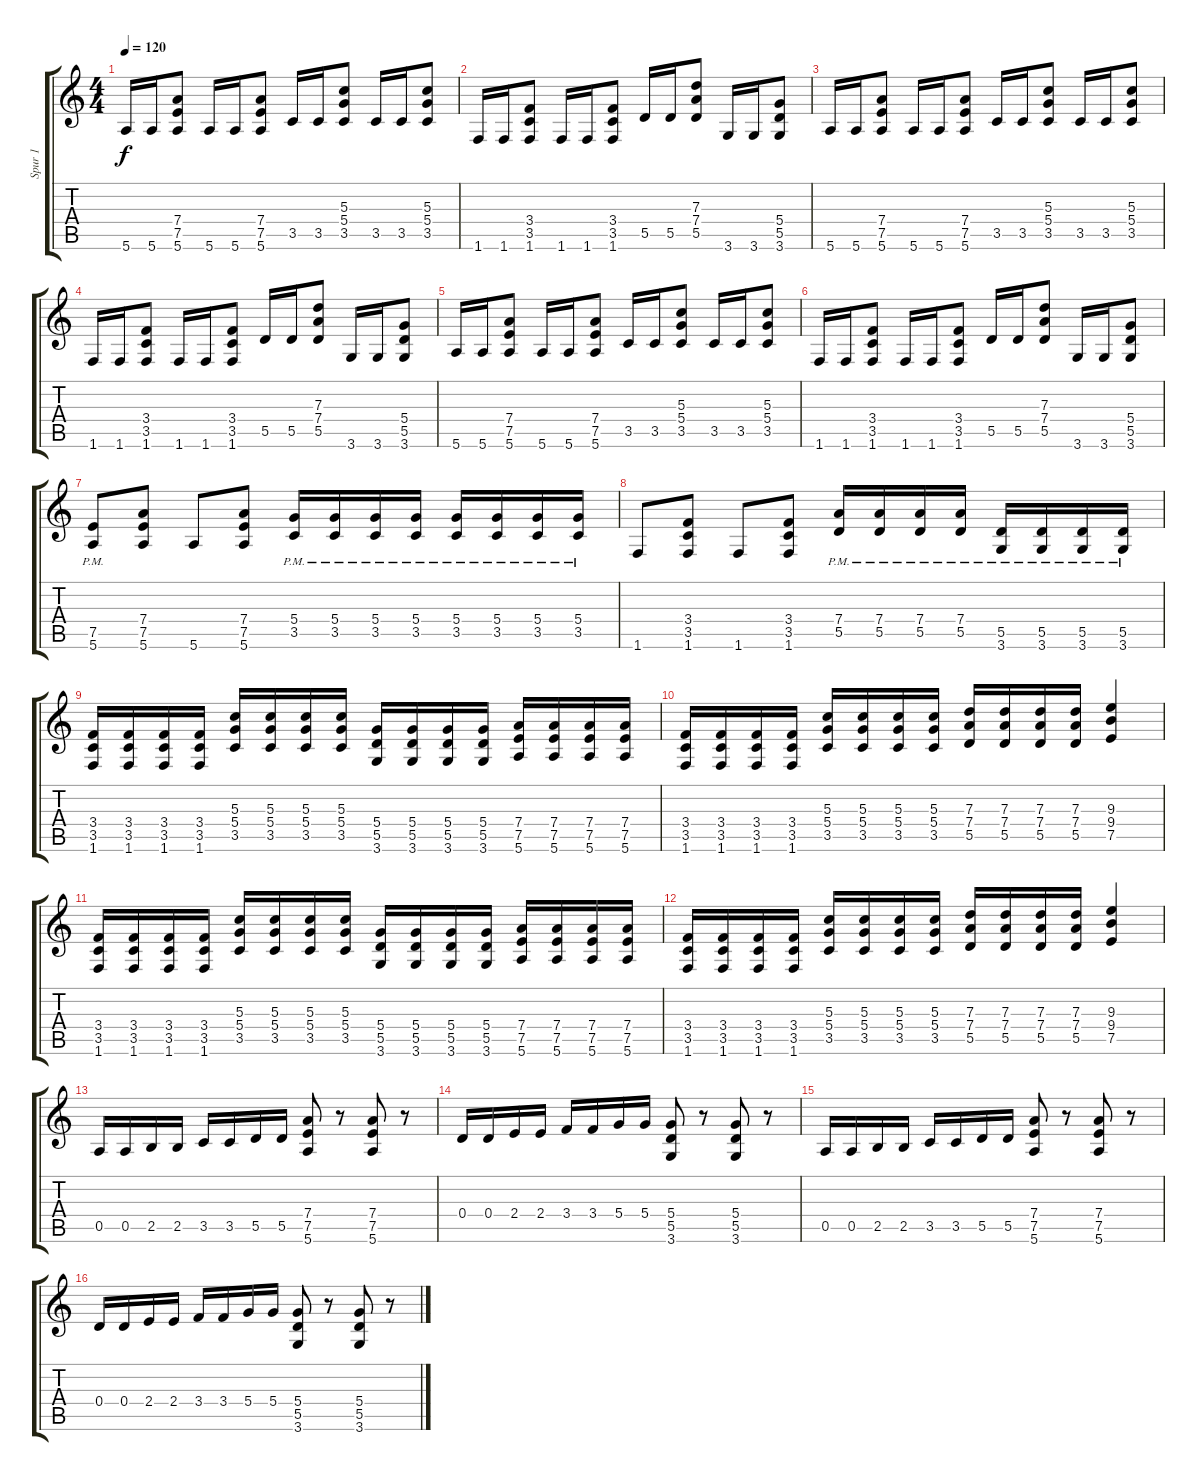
\track ("Spur 1" "Spur 1") {instrument distortionguitar}
\staff {score tabs}
\tuning (E4 B3 G3 D3 A2 E2) {hide}
\ts (4 4)
\tempo 120
\clef g2
\ks c
5.6.16{dy f} 5.6.16 (7.4 7.5 5.6).8 5.6.16 5.6.16 (7.4 7.5 5.6).8 3.5.16 3.5.16 (5.3 5.4 3.5).8 3.5.16 3.5.16 (5.3 5.4 3.5).8 |
1.6.16 1.6.16 (3.4 3.5 1.6).8 1.6.16 1.6.16 (3.4 3.5 1.6).8 5.5.16 5.5.16 (7.3 7.4 5.5).8 3.6.16 3.6.16 (5.4 5.5 3.6).8 |
5.6.16 5.6.16 (7.4 7.5 5.6).8 5.6.16 5.6.16 (7.4 7.5 5.6).8 3.5.16 3.5.16 (5.3 5.4 3.5).8 3.5.16 3.5.16 (5.3 5.4 3.5).8 |
1.6.16 1.6.16 (3.4 3.5 1.6).8 1.6.16 1.6.16 (3.4 3.5 1.6).8 5.5.16 5.5.16 (7.3 7.4 5.5).8 3.6.16 3.6.16 (5.4 5.5 3.6).8 |
5.6.16 5.6.16 (7.4 7.5 5.6).8 5.6.16 5.6.16 (7.4 7.5 5.6).8 3.5.16 3.5.16 (5.3 5.4 3.5).8 3.5.16 3.5.16 (5.3 5.4 3.5).8 |
1.6.16 1.6.16 (3.4 3.5 1.6).8 1.6.16 1.6.16 (3.4 3.5 1.6).8 5.5.16 5.5.16 (7.3 7.4 5.5).8 3.6.16 3.6.16 (5.4 5.5 3.6).8 |
(7.5{pm} 5.6).8 (7.4 7.5 5.6).8 5.6.8 (7.4 7.5 5.6).8 (5.4 3.5{pm}).16 (5.4 3.5{pm}).16 (5.4 3.5{pm}).16 (5.4 3.5{pm}).16 (5.4 3.5{pm}).16 (5.4 3.5{pm}).16 (5.4 3.5{pm}).16 (5.4 3.5{pm}).16 |
1.6.8 (3.4 3.5 1.6).8 1.6.8 (3.4 3.5 1.6).8 (7.4 5.5{pm}).16 (7.4 5.5{pm}).16 (7.4 5.5{pm}).16 (7.4 5.5{pm}).16 (5.5{pm} 3.6).16 (5.5{pm} 3.6).16 (5.5{pm} 3.6).16 (5.5{pm} 3.6).16 |
(3.4 3.5 1.6).16 (3.4 3.5 1.6).16 (3.4 3.5 1.6).16 (3.4 3.5 1.6).16 (5.3 5.4 3.5).16 (5.3 5.4 3.5).16 (5.3 5.4 3.5).16 (5.3 5.4 3.5).16 (5.4 5.5 3.6).16 (5.4 5.5 3.6).16 (5.4 5.5 3.6).16 (5.4 5.5 3.6).16 (7.4 7.5 5.6).16 (7.4 7.5 5.6).16 (7.4 7.5 5.6).16 (7.4 7.5 5.6).16 |
(3.4 3.5 1.6).16 (3.4 3.5 1.6).16 (3.4 3.5 1.6).16 (3.4 3.5 1.6).16 (5.3 5.4 3.5).16 (5.3 5.4 3.5).16 (5.3 5.4 3.5).16 (5.3 5.4 3.5).16 (7.3 7.4 5.5).16 (7.3 7.4 5.5).16 (7.3 7.4 5.5).16 (7.3 7.4 5.5).16 (9.3 9.4 7.5).4 |
(3.4 3.5 1.6).16 (3.4 3.5 1.6).16 (3.4 3.5 1.6).16 (3.4 3.5 1.6).16 (5.3 5.4 3.5).16 (5.3 5.4 3.5).16 (5.3 5.4 3.5).16 (5.3 5.4 3.5).16 (5.4 5.5 3.6).16 (5.4 5.5 3.6).16 (5.4 5.5 3.6).16 (5.4 5.5 3.6).16 (7.4 7.5 5.6).16 (7.4 7.5 5.6).16 (7.4 7.5 5.6).16 (7.4 7.5 5.6).16 |
(3.4 3.5 1.6).16 (3.4 3.5 1.6).16 (3.4 3.5 1.6).16 (3.4 3.5 1.6).16 (5.3 5.4 3.5).16 (5.3 5.4 3.5).16 (5.3 5.4 3.5).16 (5.3 5.4 3.5).16 (7.3 7.4 5.5).16 (7.3 7.4 5.5).16 (7.3 7.4 5.5).16 (7.3 7.4 5.5).16 (9.3 9.4 7.5).4 |
0.5.16 0.5.16 2.5.16 2.5.16 3.5.16 3.5.16 5.5.16 5.5.16 (7.4 7.5 5.6).8 r.8 (7.4 7.5 5.6).8 r.8 |
0.4.16 0.4.16 2.4.16 2.4.16 3.4.16 3.4.16 5.4.16 5.4.16 (5.4 5.5 3.6).8 r.8 (5.4 5.5 3.6).8 r.8 |
0.5.16 0.5.16 2.5.16 2.5.16 3.5.16 3.5.16 5.5.16 5.5.16 (7.4 7.5 5.6).8 r.8 (7.4 7.5 5.6).8 r.8 |
0.4.16 0.4.16 2.4.16 2.4.16 3.4.16 3.4.16 5.4.16 5.4.16 (5.4 5.5 3.6).8 r.8 (5.4 5.5 3.6).8 r.8
